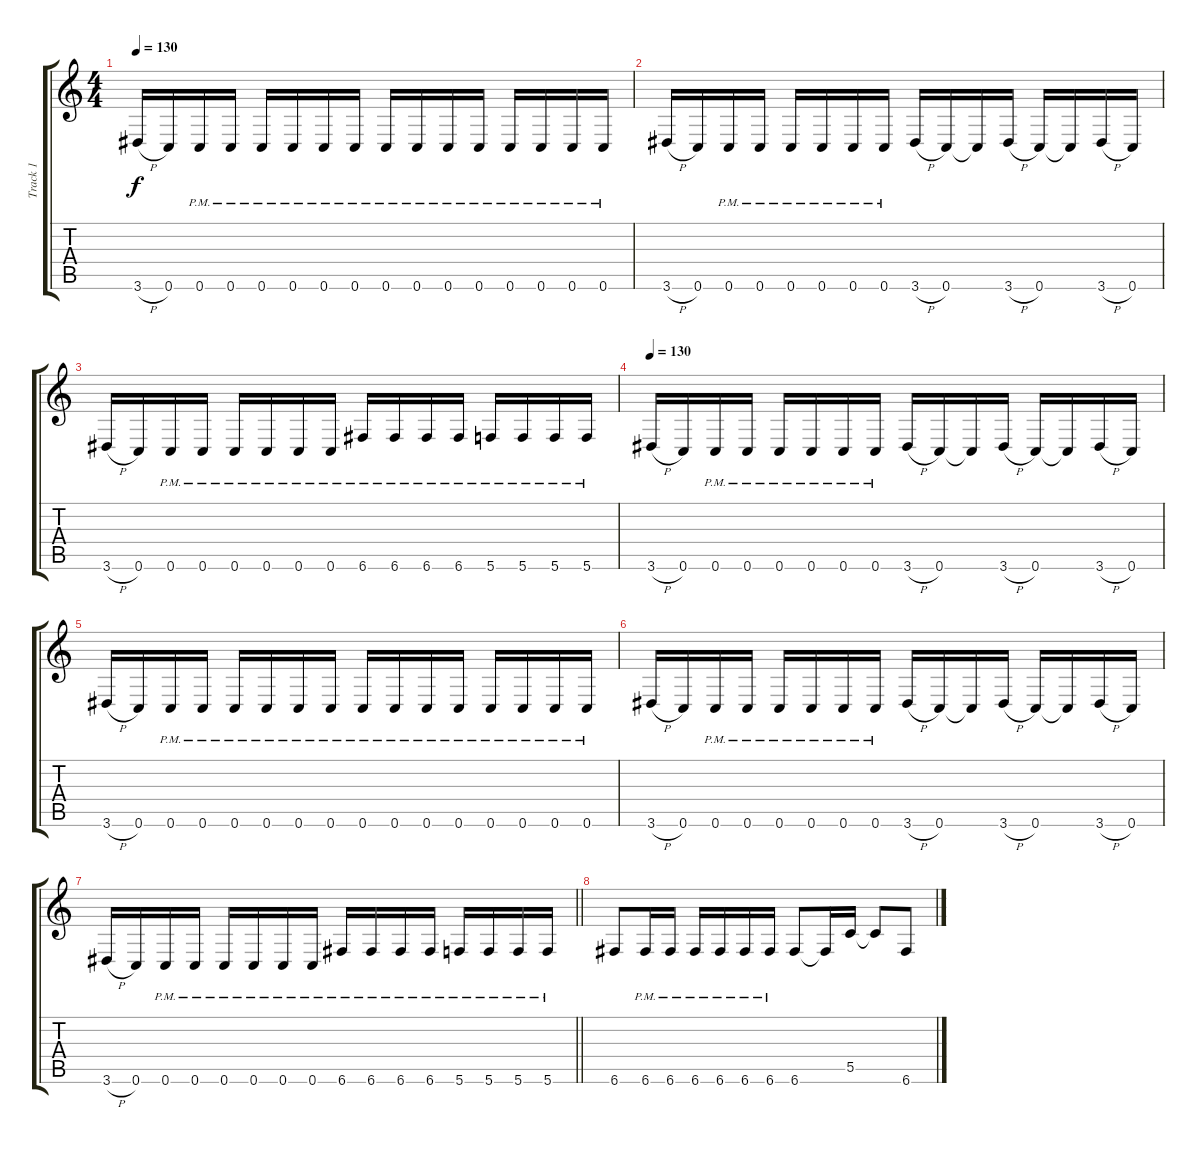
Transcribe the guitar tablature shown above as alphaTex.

\track ("Track 1" "Track 1") {instrument acousticguitarsteel}
\staff {score tabs}
\tuning (D4 A3 F3 C3 G2 C2) {hide}
\ts (4 4)
\tempo 130
\clef g2
\ks c
3.6{h}.16{dy f} 0.6.16 0.6{pm}.16 0.6{pm}.16 0.6{pm}.16 0.6{pm}.16 0.6{pm}.16 0.6{pm}.16 0.6{pm}.16 0.6{pm}.16 0.6{pm}.16 0.6{pm}.16 0.6{pm}.16 0.6{pm}.16 0.6{pm}.16 0.6{pm}.16 |
3.6{h}.16 0.6.16 0.6{pm}.16 0.6{pm}.16 0.6{pm}.16 0.6{pm}.16 0.6{pm}.16 0.6{pm}.16 3.6{h}.16 0.6.16 0.6{t}.16 3.6{h}.16 0.6.16 0.6{t}.16 3.6{h}.16 0.6.16 |
3.6{h}.16 0.6.16 0.6{pm}.16 0.6{pm}.16 0.6{pm}.16 0.6{pm}.16 0.6{pm}.16 0.6{pm}.16 6.6{pm}.16 6.6{pm}.16 6.6{pm}.16 6.6{pm}.16 5.6{pm}.16 5.6{pm}.16 5.6{pm}.16 5.6{pm}.16 |
\tempo 130
3.6{h}.16 0.6.16 0.6{pm}.16 0.6{pm}.16 0.6{pm}.16 0.6{pm}.16 0.6{pm}.16 0.6{pm}.16 3.6{h}.16 0.6.16 0.6{t}.16 3.6{h}.16 0.6.16 0.6{t}.16 3.6{h}.16 0.6.16 |
3.6{h}.16 0.6.16 0.6{pm}.16 0.6{pm}.16 0.6{pm}.16 0.6{pm}.16 0.6{pm}.16 0.6{pm}.16 0.6{pm}.16 0.6{pm}.16 0.6{pm}.16 0.6{pm}.16 0.6{pm}.16 0.6{pm}.16 0.6{pm}.16 0.6{pm}.16 |
3.6{h}.16 0.6.16 0.6{pm}.16 0.6{pm}.16 0.6{pm}.16 0.6{pm}.16 0.6{pm}.16 0.6{pm}.16 3.6{h}.16 0.6.16 0.6{t}.16 3.6{h}.16 0.6.16 0.6{t}.16 3.6{h}.16 0.6.16 |
\barLineRight lightlight
3.6{h}.16 0.6.16 0.6{pm}.16 0.6{pm}.16 0.6{pm}.16 0.6{pm}.16 0.6{pm}.16 0.6{pm}.16 6.6{pm}.16 6.6{pm}.16 6.6{pm}.16 6.6{pm}.16 5.6{pm}.16 5.6{pm}.16 5.6{pm}.16 5.6{pm}.16 |
6.6.8 6.6{pm}.16 6.6{pm}.16 6.6{pm}.16 6.6{pm}.16 6.6{pm}.16 6.6{pm}.16 6.6.8 6.6{t}.16 5.5.16 5.5{t}.8 6.6.8
